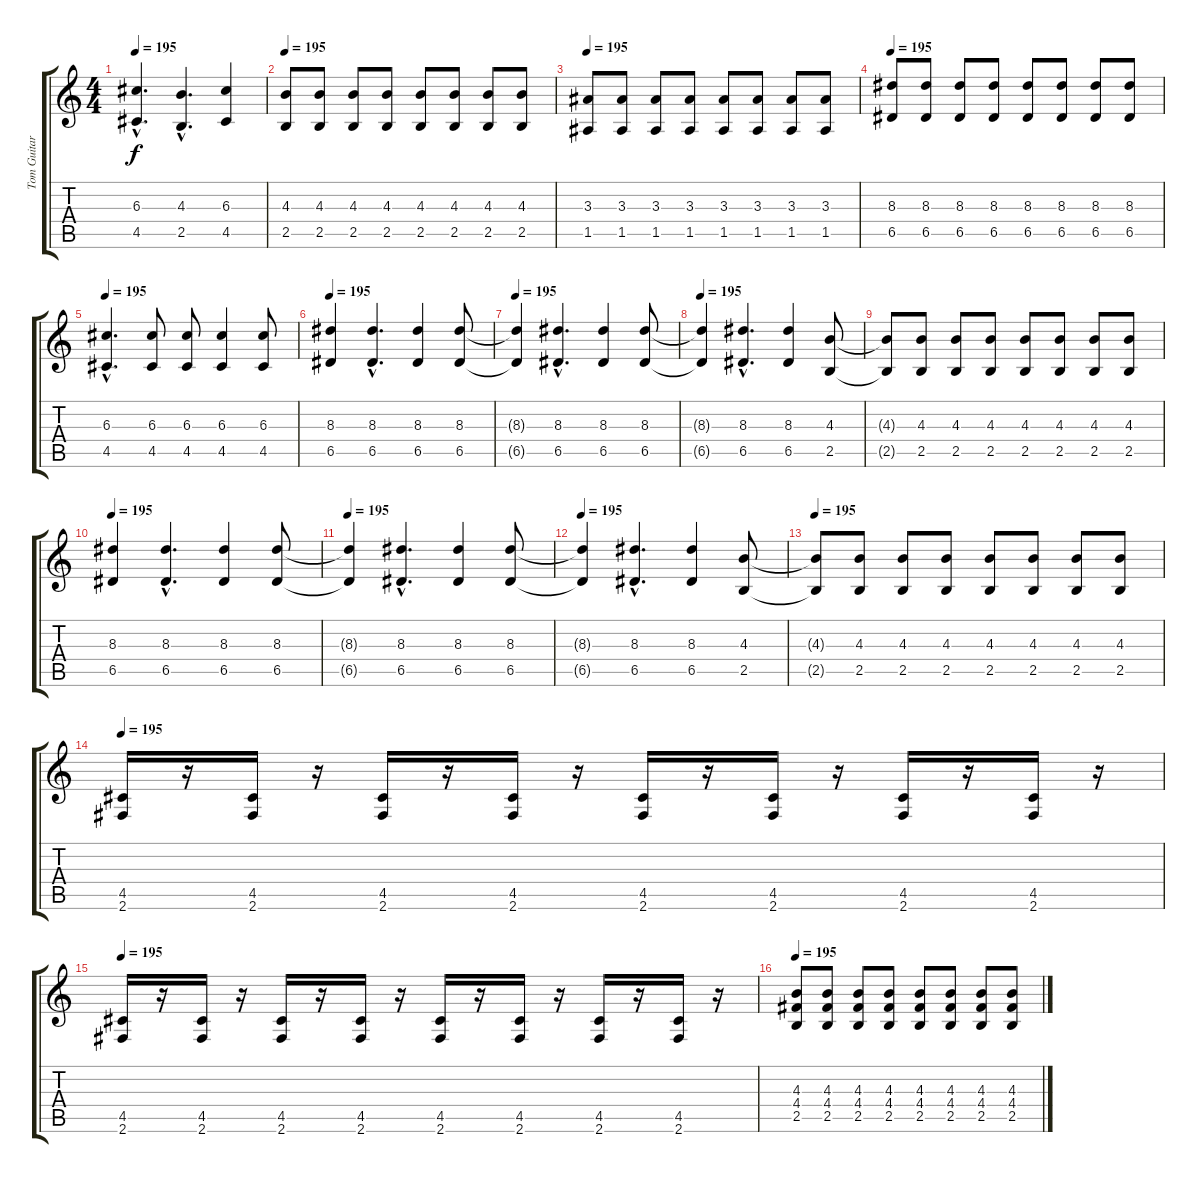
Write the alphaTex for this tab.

\track ("Tom Guitar 1" "Tom Guitar") {instrument distortionguitar}
\staff {score tabs}
\tuning (E4 B3 G3 D3 A2 E2) {hide}
\ts (4 4)
\tempo 195
\clef g2
\ks c
(6.3{hac} 4.5{hac}).4{d dy f} (4.3{hac} 2.5{hac}).4{d} (6.3 4.5).4 |
\tempo 195
(4.3 2.5).8 (4.3 2.5).8 (4.3 2.5).8 (4.3 2.5).8 (4.3 2.5).8 (4.3 2.5).8 (4.3 2.5).8 (4.3 2.5).8 |
\tempo 195
(3.3 1.5).8 (3.3 1.5).8 (3.3 1.5).8 (3.3 1.5).8 (3.3 1.5).8 (3.3 1.5).8 (3.3 1.5).8 (3.3 1.5).8 |
\tempo 195
(8.3 6.5).8 (8.3 6.5).8 (8.3 6.5).8 (8.3 6.5).8 (8.3 6.5).8 (8.3 6.5).8 (8.3 6.5).8 (8.3 6.5).8 |
\tempo 195
(6.3{hac} 4.5{hac}).4{d} (6.3 4.5).8 (6.3 4.5).8 (6.3 4.5).4 (6.3 4.5).8 |
\tempo 195
(8.3 6.5).4 (8.3{hac} 6.5{hac}).4{d} (8.3 6.5).4 (8.3 6.5).8 |
\tempo 195
(8.3{t} 6.5{t}).4 (8.3{hac} 6.5{hac}).4{d} (8.3 6.5).4 (8.3 6.5).8 |
\tempo 195
(8.3{t} 6.5{t}).4 (8.3{hac} 6.5{hac}).4{d} (8.3 6.5).4 (4.3 2.5).8 |
(4.3{t} 2.5{t}).8 (4.3 2.5).8 (4.3 2.5).8 (4.3 2.5).8 (4.3 2.5).8 (4.3 2.5).8 (4.3 2.5).8 (4.3 2.5).8 |
\tempo 195
(8.3 6.5).4 (8.3{hac} 6.5{hac}).4{d} (8.3 6.5).4 (8.3 6.5).8 |
\tempo 195
(8.3{t} 6.5{t}).4 (8.3{hac} 6.5{hac}).4{d} (8.3 6.5).4 (8.3 6.5).8 |
\tempo 195
(8.3{t} 6.5{t}).4 (8.3{hac} 6.5{hac}).4{d} (8.3 6.5).4 (4.3 2.5).8 |
\tempo 195
(4.3{t} 2.5{t}).8 (4.3 2.5).8 (4.3 2.5).8 (4.3 2.5).8 (4.3 2.5).8 (4.3 2.5).8 (4.3 2.5).8 (4.3 2.5).8 |
\tempo 195
(4.5 2.6).16 r.16 (4.5 2.6).16 r.16 (4.5 2.6).16 r.16 (4.5 2.6).16 r.16 (4.5 2.6).16 r.16 (4.5 2.6).16 r.16 (4.5 2.6).16 r.16 (4.5 2.6).16 r.16 |
\tempo 195
(4.5 2.6).16 r.16 (4.5 2.6).16 r.16 (4.5 2.6).16 r.16 (4.5 2.6).16 r.16 (4.5 2.6).16 r.16 (4.5 2.6).16 r.16 (4.5 2.6).16 r.16 (4.5 2.6).16 r.16 |
\tempo 195
(4.3 4.4 2.5).8 (4.3 4.4 2.5).8 (4.3 4.4 2.5).8 (4.3 4.4 2.5).8 (4.3 4.4 2.5).8 (4.3 4.4 2.5).8 (4.3 4.4 2.5).8 (4.3 4.4 2.5).8
